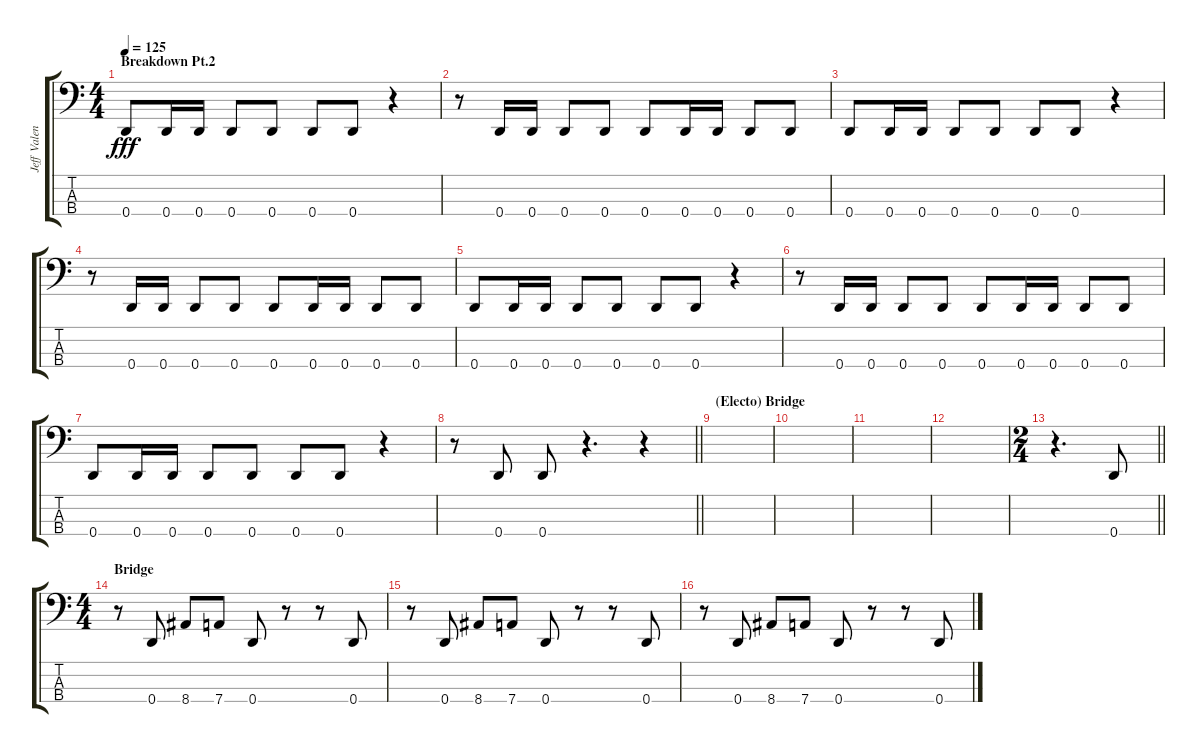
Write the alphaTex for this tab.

\track ("Jeff Valentine " "Jeff Valen") {instrument electricbassfinger}
\staff {score tabs}
\tuning (G2 D2 A1 D1) {hide}
\ts (4 4)
\section ("" "Breakdown Pt.2")
\tempo 125
\clef f4
\ks c
0.4.8{dy fff} 0.4.16 0.4.16 0.4.8 0.4.8 0.4.8 0.4.8 r.4 |
r.8 0.4.16 0.4.16 0.4.8 0.4.8 0.4.8 0.4.16 0.4.16 0.4.8 0.4.8 |
0.4.8 0.4.16 0.4.16 0.4.8 0.4.8 0.4.8 0.4.8 r.4 |
r.8 0.4.16 0.4.16 0.4.8 0.4.8 0.4.8 0.4.16 0.4.16 0.4.8 0.4.8 |
0.4.8 0.4.16 0.4.16 0.4.8 0.4.8 0.4.8 0.4.8 r.4 |
r.8 0.4.16 0.4.16 0.4.8 0.4.8 0.4.8 0.4.16 0.4.16 0.4.8 0.4.8 |
0.4.8 0.4.16 0.4.16 0.4.8 0.4.8 0.4.8 0.4.8 r.4 |
\barLineRight lightlight
r.8 0.4.8 0.4.8 r.4{d} r.4 |
\section ("" "(Electo) Bridge")
|
|
|
|
\ts (2 4)
\barLineRight lightlight
r.4{d} 0.4.8 |
\ts (4 4)
\section ("" "Bridge")
r.8 0.4.8 8.4.8 7.4.8 0.4.8 r.8 r.8 0.4.8 |
r.8 0.4.8 8.4.8 7.4.8 0.4.8 r.8 r.8 0.4.8 |
r.8 0.4.8 8.4.8 7.4.8 0.4.8 r.8 r.8 0.4.8
